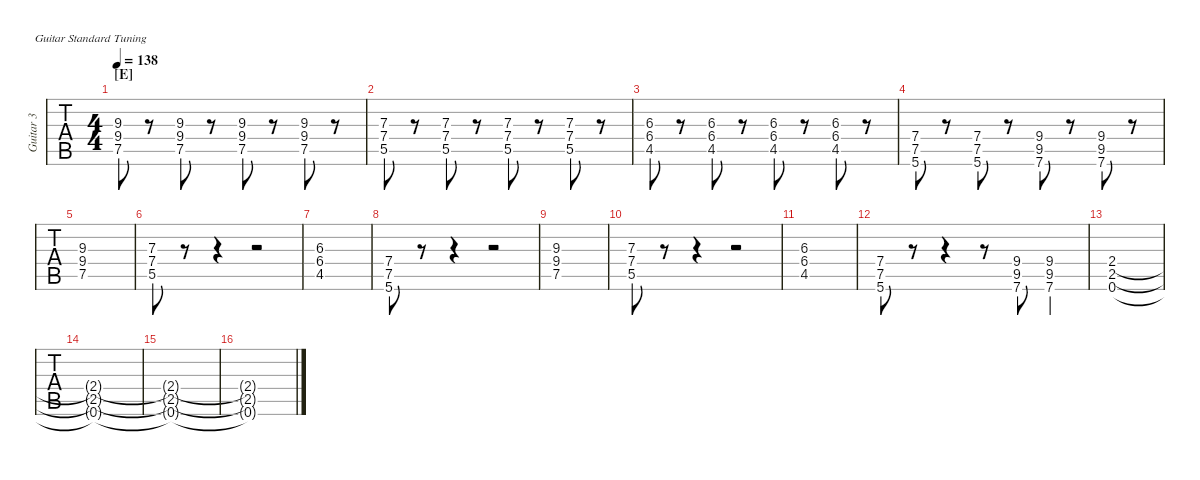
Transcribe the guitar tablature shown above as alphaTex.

\defaultSystemsLayout 4
\hideDynamics
\bracketExtendMode nobrackets
\track ("Guitar 3" "Guitar 3") {defaultSystemsLayout 4 instrument distortionguitar}
\staff {tabs}
\tuning (E4 B3 G3 D3 A2 E2)
\ts (4 4)
\section ("E" "")
\tempo 138
\clef g2
\ks c
(7.5 9.4 9.3).8{dy mf} r.8 (9.3 9.4 7.5).8 r.8 (7.5 9.4 9.3).8 r.8 (9.3 9.4 7.5).8 r.8 |
(5.5 7.4 7.3).8 r.8 (5.5 7.4 7.3).8 r.8 (5.5 7.4 7.3).8 r.8 (5.5 7.4 7.3).8 r.8 |
(6.3{acc #} 6.4{acc #} 4.5{acc #}).8 r.8 (6.3{acc #} 6.4{acc #} 4.5{acc #}).8 r.8 (6.3{acc #} 6.4{acc #} 4.5{acc #}).8 r.8 (6.3{acc #} 6.4{acc #} 4.5{acc #}).8 r.8 |
(5.6 7.5 7.4).8 r.8 (5.6 7.5 7.4).8 r.8 (9.4 9.5{acc #} 7.6).8 r.8 (9.4 9.5{acc #} 7.6).8 r.8 |
(7.5 9.4 9.3).1 |
(7.3{st} 7.4{st} 5.5{st}).8 r.8 r.4 r.2 |
(6.3{acc #} 6.4{acc #} 4.5{acc #}).1 |
(7.4{st} 7.5{st} 5.6{st}).8 r.8 r.4 r.2 |
(7.5 9.4 9.3).1 |
(7.4{st} 5.5{st} 7.3{st}).8 r.8 r.4 r.2 |
(4.5{acc #} 6.4{acc #} 6.3{acc #}).1 |
(7.4 7.5 5.6).8 r.8 r.4 r.8 (9.4 9.5{acc #} 7.6).8 (7.6 9.5{acc #} 9.4).4 |
(0.6 2.5 2.4).1 |
(2.4{t} 2.5{t} 0.6{t}).1 |
(0.6{t} 2.5{t} 2.4{t}).1 |
(2.4{t} 2.5{t} 0.6{t}).1
